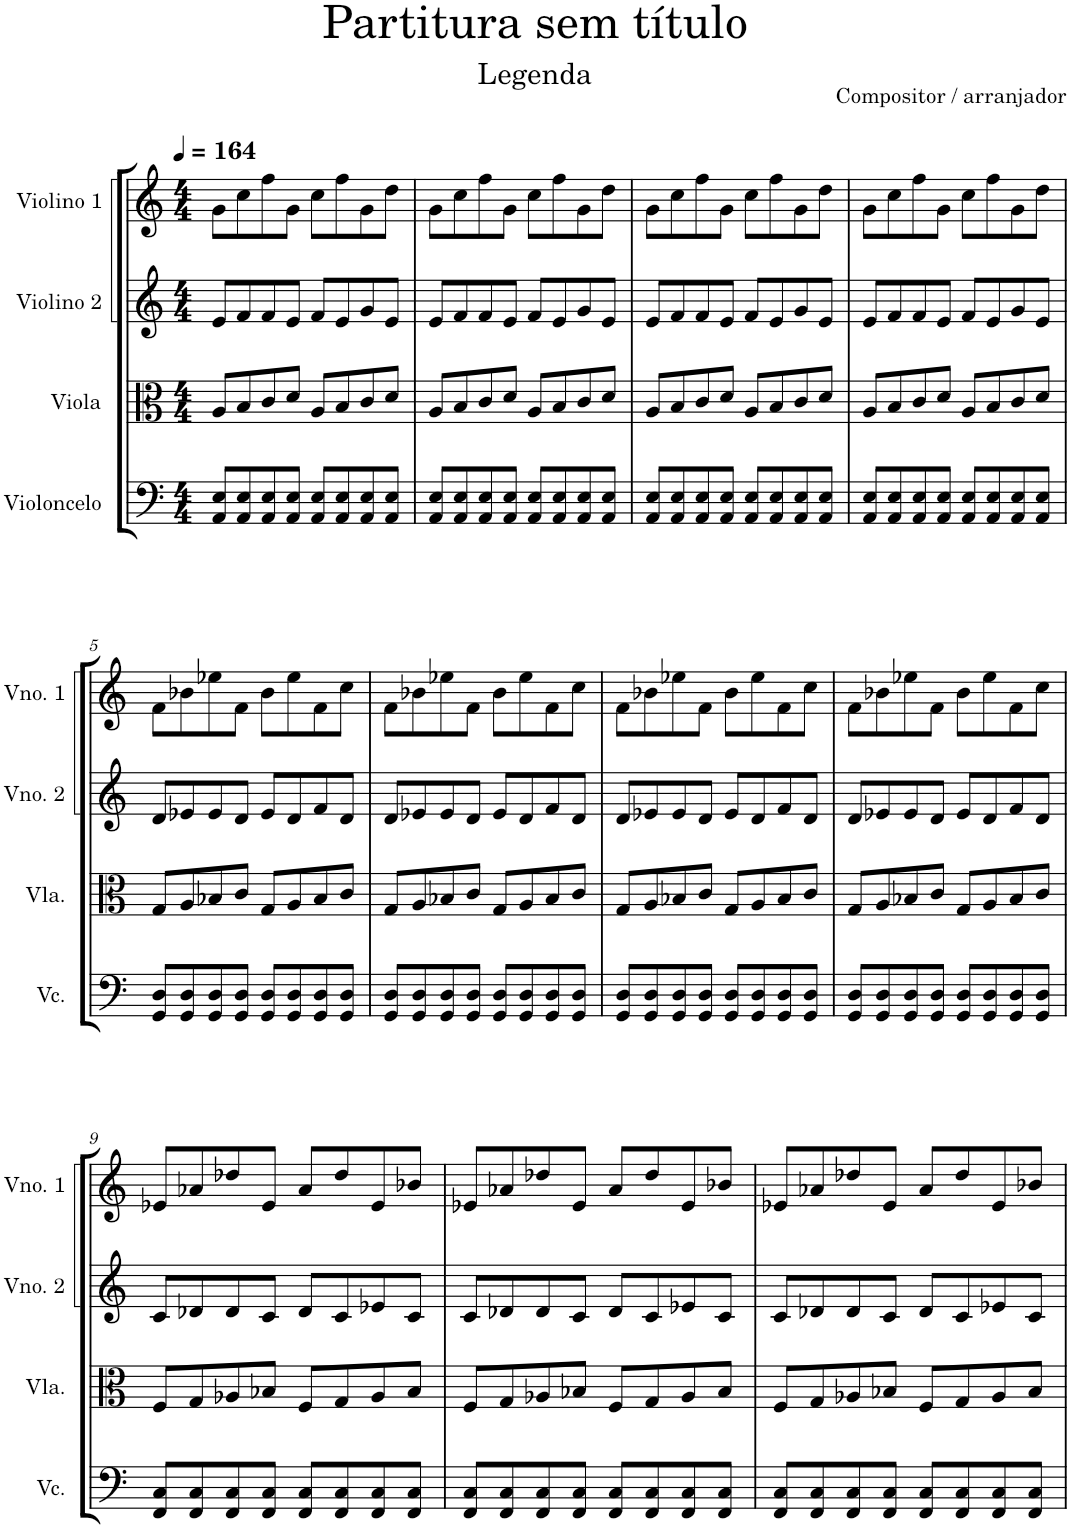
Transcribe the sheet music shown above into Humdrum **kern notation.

**kern	**kern	**kern	**kern
*part4	*part3	*part2	*part1
*staff4	*staff3	*staff2	*staff1
*I"Violoncelo	*I"Viola	*I"Violino 2	*I"Violino 1
*I'Vc.	*I'Vla.	*I'Vno. 2	*I'Vno. 1
*clefF4	*clefC3	*clefG2	*clefG2
*k[]	*k[]	*k[]	*k[]
*M4/4	*M4/4	*M4/4	*M4/4
*MM164	*MM164	*MM164	*MM164
=1	=1	=1	=1
8AA/ 8E/L	8A/L	8e/L	8g\L
8AA/ 8E/	8B/	8f/	8cc\
8AA/ 8E/	8c/	8f/	8ff\
8AA/ 8E/J	8d/J	8e/J	8g\J
8AA/ 8E/L	8A/L	8f/L	8cc\L
8AA/ 8E/	8B/	8e/	8ff\
8AA/ 8E/	8c/	8g/	8g\
8AA/ 8E/J	8d/J	8e/J	8dd\J
=2	=2	=2	=2
8AA/ 8E/L	8A/L	8e/L	8g\L
8AA/ 8E/	8B/	8f/	8cc\
8AA/ 8E/	8c/	8f/	8ff\
8AA/ 8E/J	8d/J	8e/J	8g\J
8AA/ 8E/L	8A/L	8f/L	8cc\L
8AA/ 8E/	8B/	8e/	8ff\
8AA/ 8E/	8c/	8g/	8g\
8AA/ 8E/J	8d/J	8e/J	8dd\J
=3	=3	=3	=3
8AA/ 8E/L	8A/L	8e/L	8g\L
8AA/ 8E/	8B/	8f/	8cc\
8AA/ 8E/	8c/	8f/	8ff\
8AA/ 8E/J	8d/J	8e/J	8g\J
8AA/ 8E/L	8A/L	8f/L	8cc\L
8AA/ 8E/	8B/	8e/	8ff\
8AA/ 8E/	8c/	8g/	8g\
8AA/ 8E/J	8d/J	8e/J	8dd\J
=4	=4	=4	=4
8AA/ 8E/L	8A/L	8e/L	8g\L
8AA/ 8E/	8B/	8f/	8cc\
8AA/ 8E/	8c/	8f/	8ff\
8AA/ 8E/J	8d/J	8e/J	8g\J
8AA/ 8E/L	8A/L	8f/L	8cc\L
8AA/ 8E/	8B/	8e/	8ff\
8AA/ 8E/	8c/	8g/	8g\
8AA/ 8E/J	8d/J	8e/J	8dd\J
!!LO:LB:g=z
=5	=5	=5	=5
8GG/ 8D/L	8G/L	8d/L	8f\L
8GG/ 8D/	8A/	8e-X/	8b-X\
8GG/ 8D/	8B-X/	8e-/	8ee-X\
8GG/ 8D/J	8c/J	8d/J	8f\J
8GG/ 8D/L	8G/L	8e-/L	8b-\L
8GG/ 8D/	8A/	8d/	8ee-\
8GG/ 8D/	8B-/	8f/	8f\
8GG/ 8D/J	8c/J	8d/J	8cc\J
=6	=6	=6	=6
8GG/ 8D/L	8G/L	8d/L	8f\L
8GG/ 8D/	8A/	8e-X/	8b-X\
8GG/ 8D/	8B-X/	8e-/	8ee-X\
8GG/ 8D/J	8c/J	8d/J	8f\J
8GG/ 8D/L	8G/L	8e-/L	8b-\L
8GG/ 8D/	8A/	8d/	8ee-\
8GG/ 8D/	8B-/	8f/	8f\
8GG/ 8D/J	8c/J	8d/J	8cc\J
=7	=7	=7	=7
8GG/ 8D/L	8G/L	8d/L	8f\L
8GG/ 8D/	8A/	8e-X/	8b-X\
8GG/ 8D/	8B-X/	8e-/	8ee-X\
8GG/ 8D/J	8c/J	8d/J	8f\J
8GG/ 8D/L	8G/L	8e-/L	8b-\L
8GG/ 8D/	8A/	8d/	8ee-\
8GG/ 8D/	8B-/	8f/	8f\
8GG/ 8D/J	8c/J	8d/J	8cc\J
=8	=8	=8	=8
8GG/ 8D/L	8G/L	8d/L	8f\L
8GG/ 8D/	8A/	8e-X/	8b-X\
8GG/ 8D/	8B-X/	8e-/	8ee-X\
8GG/ 8D/J	8c/J	8d/J	8f\J
8GG/ 8D/L	8G/L	8e-/L	8b-\L
8GG/ 8D/	8A/	8d/	8ee-\
8GG/ 8D/	8B-/	8f/	8f\
8GG/ 8D/J	8c/J	8d/J	8cc\J
!!LO:LB:g=z
=9	=9	=9	=9
8FF/ 8C/L	8F/L	8c/L	8e-X/L
8FF/ 8C/	8G/	8d-X/	8a-X/
8FF/ 8C/	8A-X/	8d-/	8dd-X/
8FF/ 8C/J	8B-X/J	8c/J	8e-/J
8FF/ 8C/L	8F/L	8d-/L	8a-/L
8FF/ 8C/	8G/	8c/	8dd-/
8FF/ 8C/	8A-/	8e-X/	8e-/
8FF/ 8C/J	8B-/J	8c/J	8b-X/J
=10	=10	=10	=10
8FF/ 8C/L	8F/L	8c/L	8e-X/L
8FF/ 8C/	8G/	8d-X/	8a-X/
8FF/ 8C/	8A-X/	8d-/	8dd-X/
8FF/ 8C/J	8B-X/J	8c/J	8e-/J
8FF/ 8C/L	8F/L	8d-/L	8a-/L
8FF/ 8C/	8G/	8c/	8dd-/
8FF/ 8C/	8A-/	8e-X/	8e-/
8FF/ 8C/J	8B-/J	8c/J	8b-X/J
=11	=11	=11	=11
8FF/ 8C/L	8F/L	8c/L	8e-X/L
8FF/ 8C/	8G/	8d-X/	8a-X/
8FF/ 8C/	8A-X/	8d-/	8dd-X/
8FF/ 8C/J	8B-X/J	8c/J	8e-/J
8FF/ 8C/L	8F/L	8d-/L	8a-/L
8FF/ 8C/	8G/	8c/	8dd-/
8FF/ 8C/	8A-/	8e-X/	8e-/
8FF/ 8C/J	8B-/J	8c/J	8b-X/J
=	=	=	=
*-	*-	*-	*-
